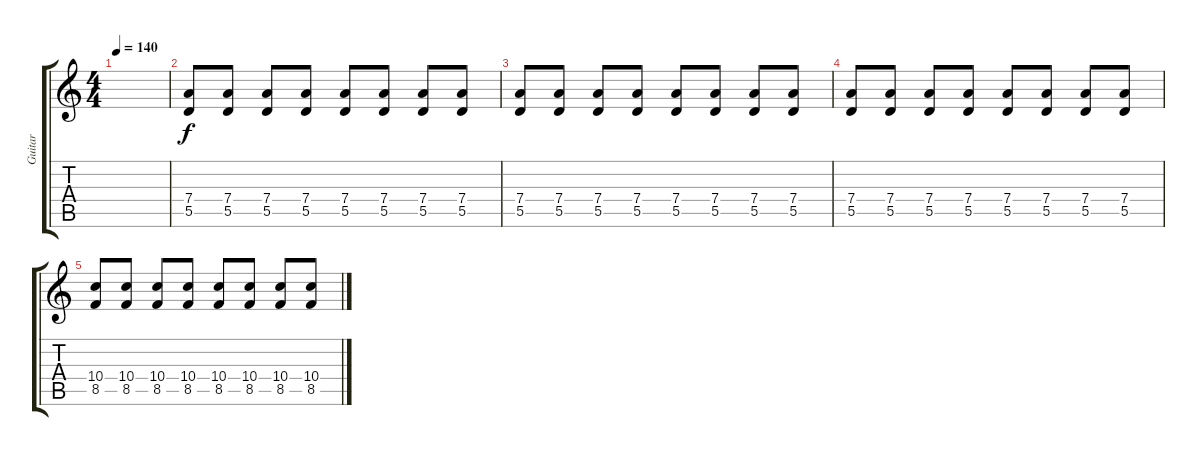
\track ("Guitar" "Guitar") {instrument electricguitarclean}
\staff {score tabs}
\tuning (E4 B3 G3 D3 A2 E2) {hide}
\ts (4 4)
\tempo 140
\clef g2
\ks c
|
(7.4 5.5).8 (7.4 5.5).8 (7.4 5.5).8 (7.4 5.5).8 (7.4 5.5).8 (7.4 5.5).8 (7.4 5.5).8 (7.4 5.5).8 |
(7.4 5.5).8 (7.4 5.5).8 (7.4 5.5).8 (7.4 5.5).8 (7.4 5.5).8 (7.4 5.5).8 (7.4 5.5).8 (7.4 5.5).8 |
(7.4 5.5).8 (7.4 5.5).8 (7.4 5.5).8 (7.4 5.5).8 (7.4 5.5).8 (7.4 5.5).8 (7.4 5.5).8 (7.4 5.5).8 |
(10.4 8.5).8 (10.4 8.5).8 (10.4 8.5).8 (10.4 8.5).8 (10.4 8.5).8 (10.4 8.5).8 (10.4 8.5).8 (10.4 8.5).8
